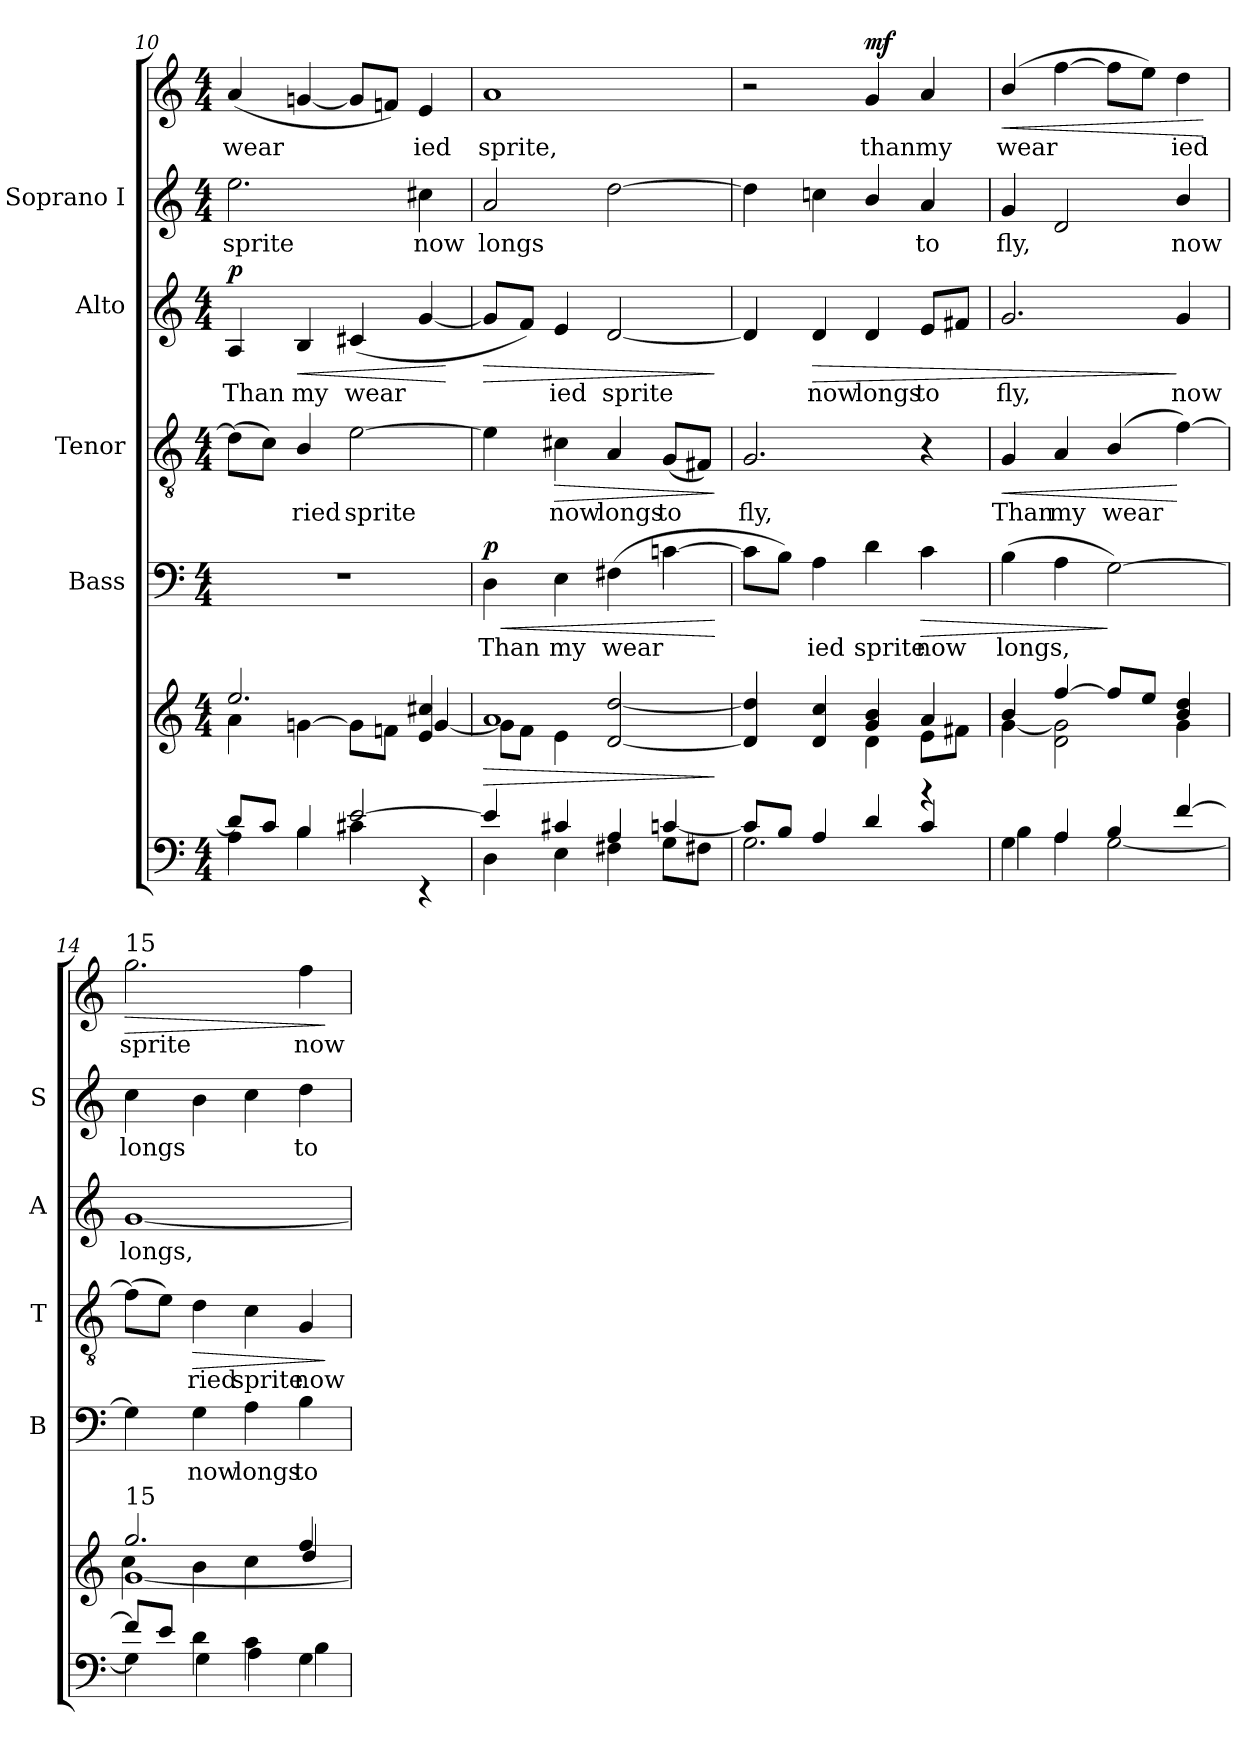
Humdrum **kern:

**kern	**kern	**dynam	**kern	**text	**dynam	**kern	**text	**dynam	**kern	**text	**dynam	**kern	**text	**kern	**text	**dynam
*part5	*part5	*part5	*part4	*part4	*part4	*part3	*part3	*part3	*part2	*part2	*part2	*part1	*part1	*part1	*part1	*part1
*staff7	*staff6	*staff6/7	*staff5	*staff5	*staff5	*staff4	*staff4	*staff4	*staff3	*staff3	*staff3	*staff2	*staff2	*staff1	*staff1	*staff1/2
*	*	*	*I"Bass	*	*	*I"Tenor	*	*	*I"Alto	*	*	*I"Soprano I	*	*	*	*
*	*	*	*I'B	*	*	*I'T	*	*	*I'A	*	*	*I'S	*	*	*	*
!!LO:PB:g=z
*clefF4	*clefG2	*	*clefF4	*	*	*clefGv2	*	*	*clefG2	*	*	*clefG2	*	*clefG2	*	*
*k[]	*k[]	*	*k[]	*	*	*k[]	*	*	*k[]	*	*	*k[]	*	*k[]	*	*
*C:	*C:	*	*C:	*	*	*C:	*	*	*C:	*	*	*C:	*	*C:	*	*
*M4/4	*M4/4	*	*M4/4	*	*	*M4/4	*	*	*M4/4	*	*	*M4/4	*	*M4/4	*	*
=10	=10	=10	=10	=10	=10	=10	=10	=10	=10	=10	=10	=10	=10	=10	=10	=10
*^	*^	*	*	*	*	*	*	*	*	*	*	*	*	*	*	*
!	!	!	!	!	!	!	!	!	!	!	!	!LO:LY:b	!LO:DY:b	!	!LO:LY:b	!	!LO:LY:b	!
8d/L]	4A\	4a\	2.ee/	.	1r	.	.	(>8d\L]	.	.	4A/	Than	p	2.ee\	sprite	(<4a/	wear­	.
8c/J	.	.	.	.	.	.	.	8c\J)	.	.	.	.	.	.	.	.	.	.
!	!	!	!	!	!	!	!	!	!LO:LY:b	!	!	!LO:LY:b	!LO:HP:b	!	!	!	!	!
4B/	4B\	[<4gn\	.	.	.	.	.	4B/	ried	.	4B/	my	<	.	.	[4gn/	.	.
!	!	!	!	!	!	!	!	!	!LO:LY:b	!	!	!LO:LY:b	!	!	!	!	!	!
[>2e/	4c#X\	8g\L]	.	.	.	.	.	[2e\	sprite	.	(<4c#X/	wear­	.	.	.	8g/L]	.	.
.	.	8fn\J	.	.	.	.	.	.	.	.	.	.	.	.	.	8fn/J)	.	.
!	!	!	!	!	!	!	!	!	!	!	!	!	!	!	!LO:LY:b	!	!LO:LY:b	!
.	4rEE	4e/ 4cc#X/	[>4g/	.	.	.	.	.	.	.	[4g/	.	.	4cc#X\	now	4e/	ied	.
*v	*v	*	*	*	*	*	*	*	*	*	*	*	*	*	*	*	*	*
*	*v	*v	*	*	*	*	*	*	*	*	*	*	*	*	*	*	*
.	.	.	.	.	.	.	.	.	.	.	[	.	.	.	.	.
=11	=11	=11	=11	=11	=11	=11	=11	=11	=11	=11	=11	=11	=11	=11	=11	=11
*^	*	*	*	*	*	*	*	*	*	*	*	*	*	*	*	*
!	!	!	!LO:HP:b	!	!LO:LY:b	!LO:HP:b	!	!	!	!	!	!LO:HP:b	!	!LO:LY:b	!	!LO:LY:b	!
*	*	*^	*	*	*	*	*	*	*	*	*	*	*	*	*	*	*
!	!	!	!	!	!	!	!LO:DY:n=1:b	!	!	!	!	!	!	!	!	!	!	!
4e/]	4D\	1a	8g\L]	>	4D\	Than	< p	4e\]	.	.	8g/L]	.	>	2a/	longs	1a	sprite,	.
.	.	.	8f\J	.	.	.	.	.	.	.	8f/J)	.	.	.	.	.	.	.
!	!	!	!	!	!	!LO:LY:b	!	!	!LO:LY:b	!LO:HP:b	!	!LO:LY:b	!	!	!	!	!	!
4c#X/	4E\	.	4e\	.	4E\	my	.	4c#X\	now	>	4e/	ied	.	.	.	.	.	.
!	!	!	!	!	!	!LO:LY:b	!	!	!LO:LY:b	!	!	!LO:LY:b	!	!	!	!	!	!
4A/	4F#X\	.	[>2d/ [>2dd/	.	(>4F#X\	wear­	.	4A/	longs	.	[2d/	sprite	.	[2dd\	.	.	.	.
!	!	!	!	!	!	!	!	!	!LO:LY:b	!	!	!	!	!	!	!	!	!
8G\L	[>4cn/	.	.	.	[4cn\	.	.	(<8G/L	to	.	.	.	.	.	.	.	.	.
8F#X\J	.	.	.	.	.	.	.	8F#X/J)	.	.	.	.	.	.	.	.	.	.
*v	*v	*	*	*	*	*	*	*	*	*	*	*	*	*	*	*	*	*
*	*v	*v	*	*	*	*	*	*	*	*	*	*	*	*	*	*	*
.	.	]	.	.	[	.	.	]	.	.	]	.	.	.	.	.
=12	=12	=12	=12	=12	=12	=12	=12	=12	=12	=12	=12	=12	=12	=12	=12	=12
*^	*^	*	*	*	*	*	*	*	*	*	*	*	*	*	*	*
!	!	!	!	!	!	!	!	!	!LO:LY:b	!	!	!	!	!	!	!	!	!
2.G\	8c/L]	2ryy	4d/] 4dd/]	.	8cn\L]	.	.	2.G/	fly,	.	4d/]	.	.	4dd\]	.	2r	.	.
.	8B/J	.	.	.	8B\J)	.	.	.	.	.	.	.	.	.	.	.	.	.
!	!	!	!	!	!	!LO:LY:b	!	!	!	!	!	!LO:LY:b	!LO:HP:b	!	!	!	!	!
.	4A/	.	4d/ 4cc/	.	4A\	ied	.	.	.	.	4d/	now	>	4ccni\	.	.	.	.
!	!	!	!	!	!	!LO:LY:b	!	!	!	!	!	!LO:LY:b	!	!	!	!	!LO:LY:b	!LO:DY:b
.	4d/	4g/ 4b/	4d\	.	4d\	sprite	.	.	.	.	4d/	longs	.	4b/	.	4g/	than	mf
!	!	!	!	!	!	!LO:LY:b	!LO:HP:b	!	!	!	!	!LO:LY:b	!	!	!LO:LY:b	!	!LO:LY:b	!
4r	4c/	4a/	8e\L	.	4c\	now	>	4r	.	.	8e/L	to	.	4a/	to	4a/	my	.
.	.	.	8f#X\J	.	.	.	.	.	.	.	8f#X/J	.	.	.	.	.	.	.
=13	=13	=13	=13	=13	=13	=13	=13	=13	=13	=13	=13	=13	=13	=13	=13	=13	=13	=13
!	!	!	!	!	!	!LO:LY:b	!	!	!LO:LY:b	!LO:HP:b	!	!LO:LY:b	!	!	!LO:LY:b	!	!LO:LY:b	!LO:HP:b
4G\	4B\	4b/	[<4g\	.	(>4B\	longs,	.	4G/	Than	<	2.g/	fly,	.	4g/	fly,	(>4b/	wear­	<
!	!	!	!	!	!	!	!	!	!LO:LY:b	!	!	!	!	!	!	!	!	!
4A/	4A\	[>4ff/	2d\ 2g\]	.	4A\	.	.	4A/	my	.	.	.	.	2d/	.	[4ff\	.	.
!	!	!	!	!	!	!	!	!	!LO:LY:b	!	!	!	!	!	!	!	!	!
4B/	[<2G\	8ff/L]	.	.	[2G\)	.	]	(>4B/	wear­	.	.	.	.	.	.	8ff\L]	.	.
.	.	8ee/J	.	.	.	.	.	.	.	.	.	.	.	.	.	8ee\J)	.	.
!	!	!	!	!	!	!	!	!	!	!	!	!LO:LY:b	!	!	!LO:LY:b	!	!LO:LY:b	!
[>4f/	.	4b/ 4dd/	4g\	.	.	.	.	[4f\)	.	[	4g/	now	]	4b/	now	4dd\	ied	.
*v	*v	*	*	*	*	*	*	*	*	*	*	*	*	*	*	*	*	*
*	*v	*v	*	*	*	*	*	*	*	*	*	*	*	*	*	*	*
.	.	.	.	.	.	.	.	.	.	.	.	.	.	.	.	[
!!LO:LB:g=z
=14	=14	=14	=14	=14	=14	=14	=14	=14	=14	=14	=14	=14	=14	=14	=14	=14
*^	*^	*	*	*	*	*	*	*	*	*	*	*	*	*	*	*
*	*	*	*^	*	*	*	*	*	*	*	*	*	*	*	*	*	*	*
!	!	!	!	!	!	!	!	!	!	!	!	!	!	!	!	!	!LO:TX:a:t=15	!	!
!	!	!LO:TX:a:t=15	!	!	!	!	!	!	!	!	!	!	!	!	!	!	!	!	!
!	!	!	!	!	!	!	!	!	!	!	!	!	!LO:LY:b	!	!	!LO:LY:b	!	!LO:LY:b	!LO:HP:b
8f/L]	4G\]	2.gg/	[<1g	4cc\	.	4G\]	.	.	(>8f\L]	.	.	[1g	longs,	.	4cc\	longs	2.gg\	sprite	>
8e/J	.	.	.	.	.	.	.	.	8e\J)	.	.	.	.	.	.	.	.	.	.
!	!	!	!	!	!	!	!LO:LY:b	!	!	!LO:LY:b	!LO:HP:b	!	!	!	!	!	!	!	!
4d\	4G\	.	.	4b\	.	4G\	now	.	4d\	ried	>	.	.	.	4b\	.	.	.	.
!	!	!	!	!	!	!	!LO:LY:b	!	!	!LO:LY:b	!	!	!	!	!	!	!	!	!
4c\	4A\	.	.	4cc\	.	4A\	longs	.	4c\	sprite	.	.	.	.	4cc\	.	.	.	.
!	!	!	!	!	!	!	!LO:LY:b	!	!	!LO:LY:b	!	!	!	!	!	!LO:LY:b	!	!LO:LY:b	!
4G\	4B\	4ff/	.	4dd/	.	4B\	to	.	4G/	now	.	.	.	.	4dd\	to	4ff\	now	.
*v	*v	*	*	*	*	*	*	*	*	*	*	*	*	*	*	*	*	*	*
*	*v	*v	*v	*	*	*	*	*	*	*	*	*	*	*	*	*	*	*
.	.	.	.	.	.	.	.	]	.	.	.	.	.	.	.	]
=	=	=	=	=	=	=	=	=	=	=	=	=	=	=	=	=
*-	*-	*-	*-	*-	*-	*-	*-	*-	*-	*-	*-	*-	*-	*-	*-	*-
